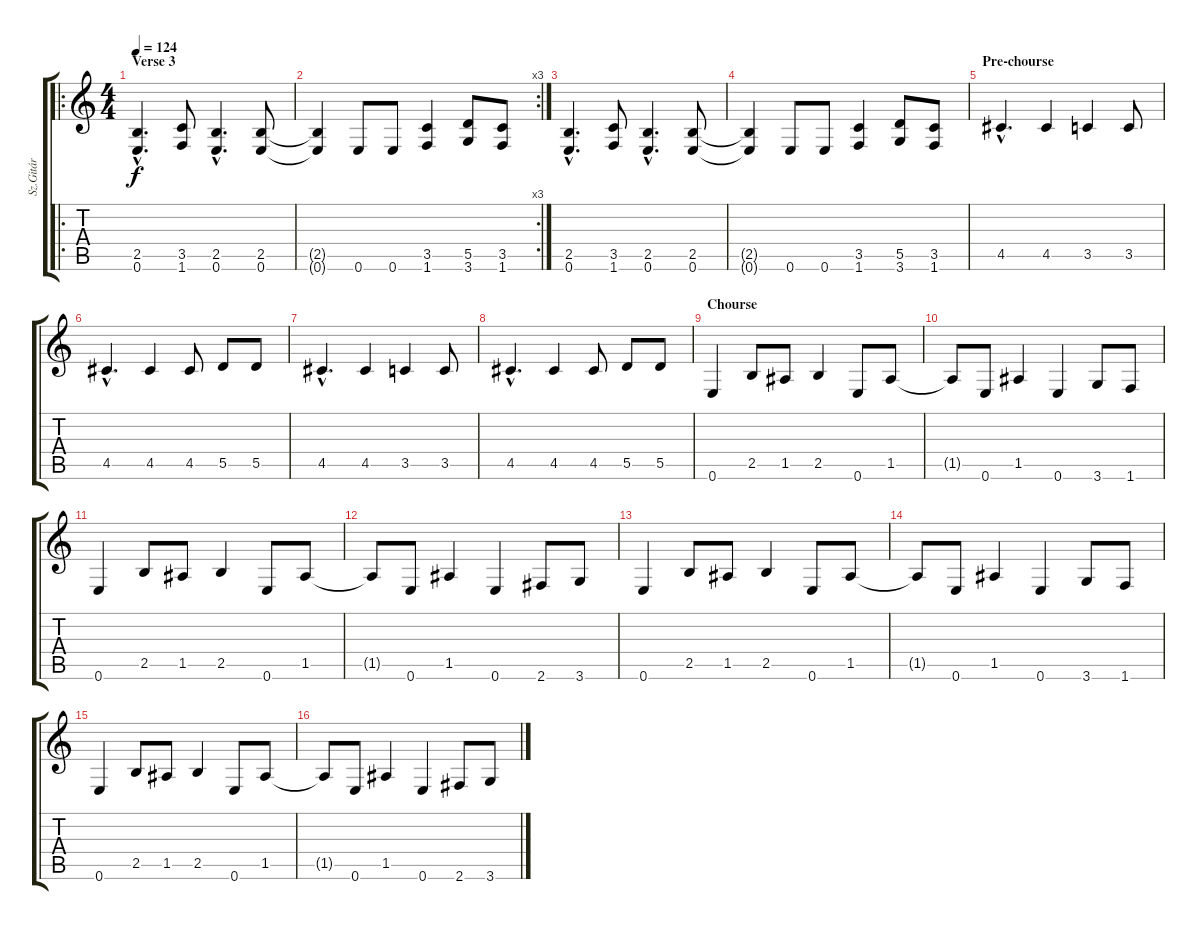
\track ("Sz.Gitár" "Sz.Gitár") {instrument distortionguitar}
\staff {score tabs}
\tuning (E4 B3 G3 D3 A2 E2) {hide}
\ro
\ts (4 4)
\section ("" "Verse 3")
\tempo 124
\clef g2
\ks c
(2.5{hac} 0.6{hac}).4{d dy f} (3.5 1.6).8 (2.5{hac} 0.6{hac}).4{d} (2.5 0.6).8 |
\rc 3
(2.5{t} 0.6{t}).4 0.6.8 0.6.8 (3.5 1.6).4 (5.5 3.6).8 (3.5 1.6).8 |
(2.5{hac} 0.6{hac}).4{d} (3.5 1.6).8 (2.5{hac} 0.6{hac}).4{d} (2.5 0.6).8 |
(2.5{t} 0.6{t}).4 0.6.8 0.6.8 (3.5 1.6).4 (5.5 3.6).8 (3.5 1.6).8 |
\section ("" "Pre-chourse")
4.5{hac}.4{d} 4.5.4 3.5.4 3.5.8 |
4.5{hac}.4{d} 4.5.4 4.5.8 5.5.8 5.5.8 |
4.5{hac}.4{d} 4.5.4 3.5.4 3.5.8 |
4.5{hac}.4{d} 4.5.4 4.5.8 5.5.8 5.5.8 |
\section ("" "Chourse")
0.6.4 2.5.8 1.5.8 2.5.4 0.6.8 1.5.8 |
1.5{t}.8 0.6.8 1.5.4 0.6.4 3.6.8 1.6.8 |
0.6.4 2.5.8 1.5.8 2.5.4 0.6.8 1.5.8 |
1.5{t}.8 0.6.8 1.5.4 0.6.4 2.6.8 3.6.8 |
0.6.4 2.5.8 1.5.8 2.5.4 0.6.8 1.5.8 |
1.5{t}.8 0.6.8 1.5.4 0.6.4 3.6.8 1.6.8 |
0.6.4 2.5.8 1.5.8 2.5.4 0.6.8 1.5.8 |
1.5{t}.8 0.6.8 1.5.4 0.6.4 2.6.8 3.6.8
